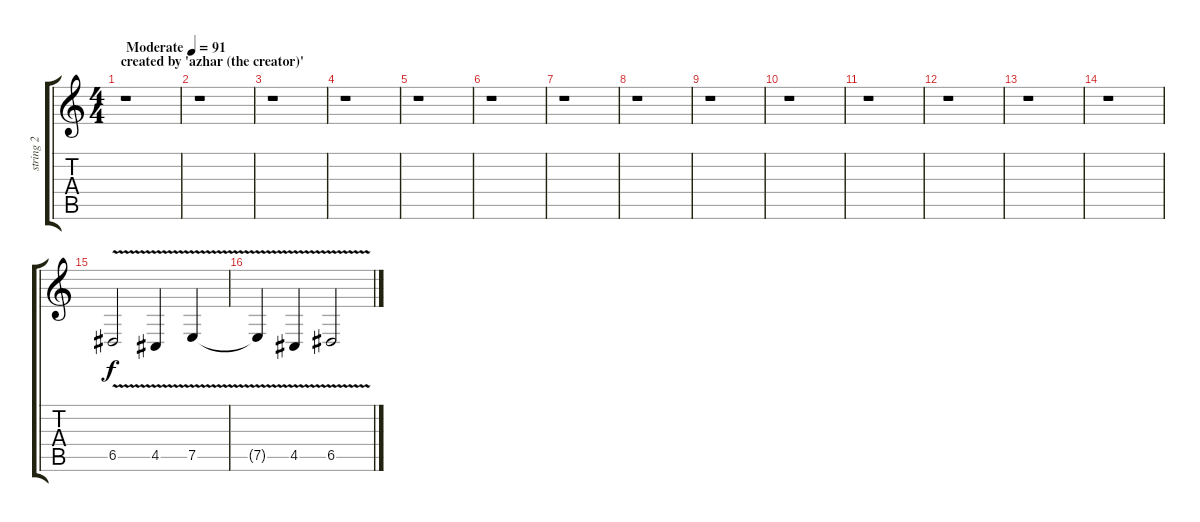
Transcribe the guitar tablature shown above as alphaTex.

\track ("string 2" "string 2") {instrument stringensemble1}
\staff {score tabs}
\tuning (E4 B3 G3 D3 A2 E2) {hide}
\ts (4 4)
\section ("" "created by 'azhar (the creator)'")
\tempo (91 "Moderate")
\clef g2
\ks c
r.1{dy f instrument stringensemble1} |
r.1 |
r.1 |
r.1 |
r.1 |
r.1 |
r.1 |
r.1 |
r.1 |
r.1 |
r.1 |
r.1 |
r.1 |
r.1 |
6.5{v}.2 4.5{v}.4 7.5{v}.4 |
7.5{v t}.4 4.5{v}.4 6.5{v}.2
